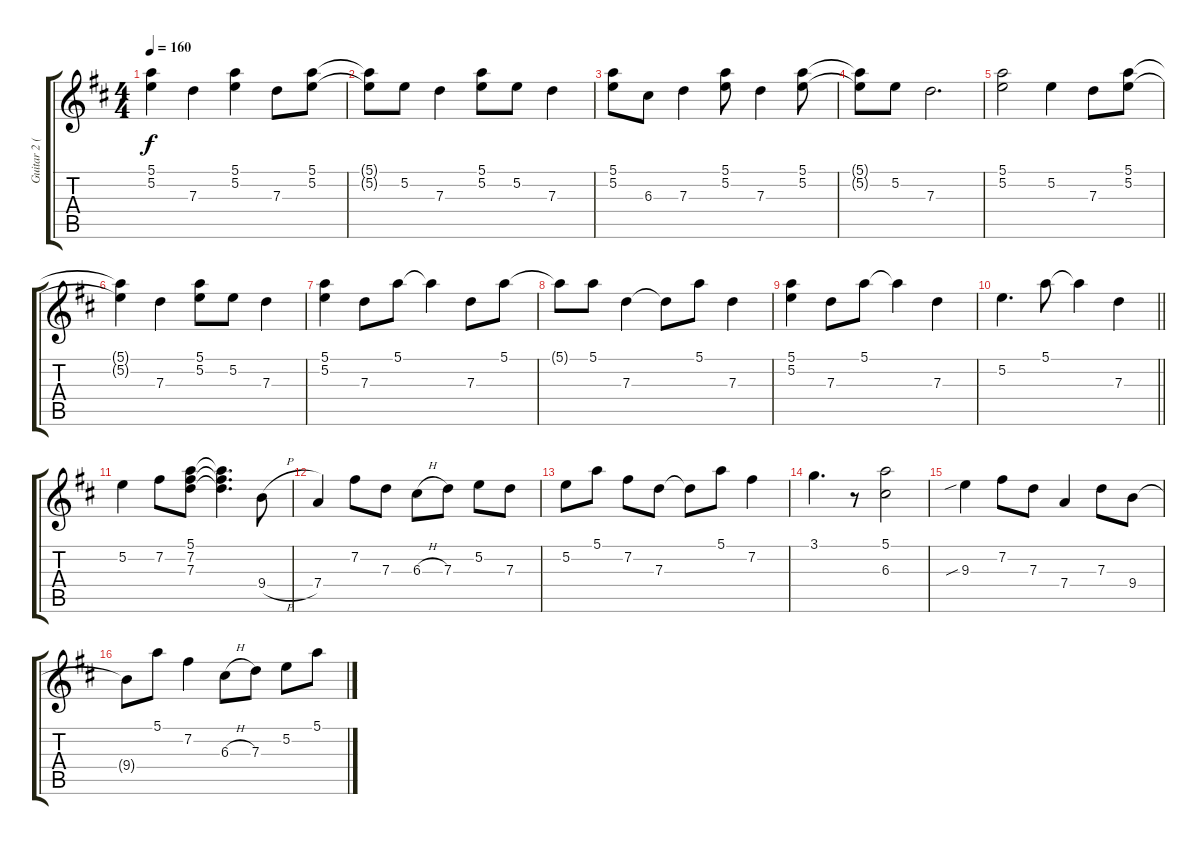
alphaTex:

\track ("Guitar 2 (clean)" "Guitar 2 (") {instrument electricguitarclean}
\staff {score tabs}
\tuning (E4 B3 G3 D3 A2 E2) {hide}
\ts (4 4)
\tempo 160
\clef g2
\ks d
(5.1 5.2).4{dy f} 7.3.4 (5.1 5.2).4 7.3.8 (5.1 5.2).8 |
(5.1{t} 5.2{t}).8 5.2.8 7.3.4 (5.1 5.2).8 5.2.8 7.3.4 |
(5.1 5.2).8 6.3.8 7.3.4 (5.1 5.2).8 7.3.4 (5.1 5.2).8 |
(5.1{t} 5.2{t}).8 5.2.8 7.3.2{d} |
(5.1 5.2).2 5.2.4 7.3.8 (5.1 5.2).8 |
(5.1{t} 5.2{t}).4 7.3.4 (5.1 5.2).8 5.2.8 7.3.4 |
(5.1 5.2).4 7.3.8 5.1.8 5.1{t}.4 7.3.8 5.1.8 |
5.1{t}.8 5.1.8 7.3.4 7.3{t}.8 5.1.8 7.3.4 |
(5.1 5.2).4 7.3.8 5.1.8 5.1{t}.4 7.3.4 |
\barLineRight lightlight
5.2.4{d} 5.1.8 5.1{t}.4 7.3.4 |
5.2.4 7.2.8 (5.1 7.2 7.3).8 (5.1{t} 7.2{t} 7.3{t}).4{d} 9.4{h}.8 |
7.4.4 7.2.8 7.3.8 6.3{h}.8 7.3.8 5.2.8 7.3.8 |
5.2.8 5.1.8 7.2.8 7.3.8 7.3{t}.8 5.1.8 7.2.4 |
3.1.4{d} r.8 (5.1 6.3).2 |
9.3{sib}.4 7.2.8 7.3.8 7.4.4 7.3.8 9.4.8 |
9.4{t}.8 5.1.8 7.2.4 6.3{h}.8 7.3.8 5.2.8 5.1.8
